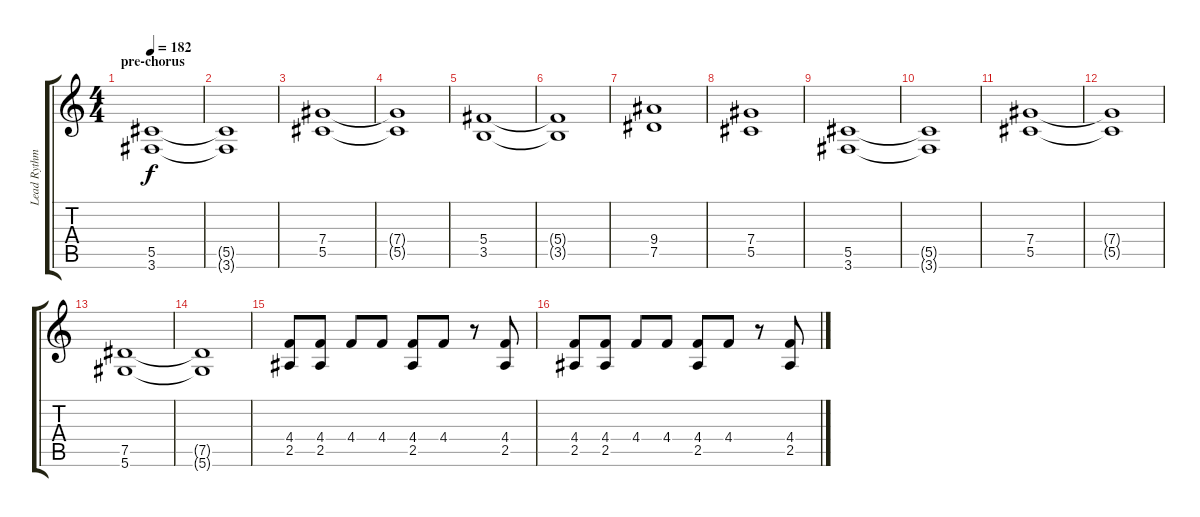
\track ("Lead Rythm Guitar" "Lead Rythm") {instrument distortionguitar}
\staff {score tabs}
\tuning (Eb4 Bb3 Gb3 Db3 Ab2 Eb2) {hide}
\ts (4 4)
\section ("" "pre-chorus")
\tempo 182
\clef g2
\ks c
(5.5 3.6).1{dy f} |
(5.5{t} 3.6{t}).1 |
(7.4 5.5).1 |
(7.4{t} 5.5{t}).1 |
(5.4 3.5).1 |
(5.4{t} 3.5{t}).1 |
(9.4 7.5).1 |
(7.4 5.5).1 |
(5.5 3.6).1 |
(5.5{t} 3.6{t}).1 |
(7.4 5.5).1 |
(7.4{t} 5.5{t}).1 |
(7.5 5.6).1 |
(7.5{t} 5.6{t}).1 |
(4.4 2.5).8 (4.4 2.5).8 4.4.8 4.4.8 (4.4 2.5).8 4.4.8 r.8 (4.4 2.5).8 |
(4.4 2.5).8 (4.4 2.5).8 4.4.8 4.4.8 (4.4 2.5).8 4.4.8 r.8 (4.4 2.5).8
